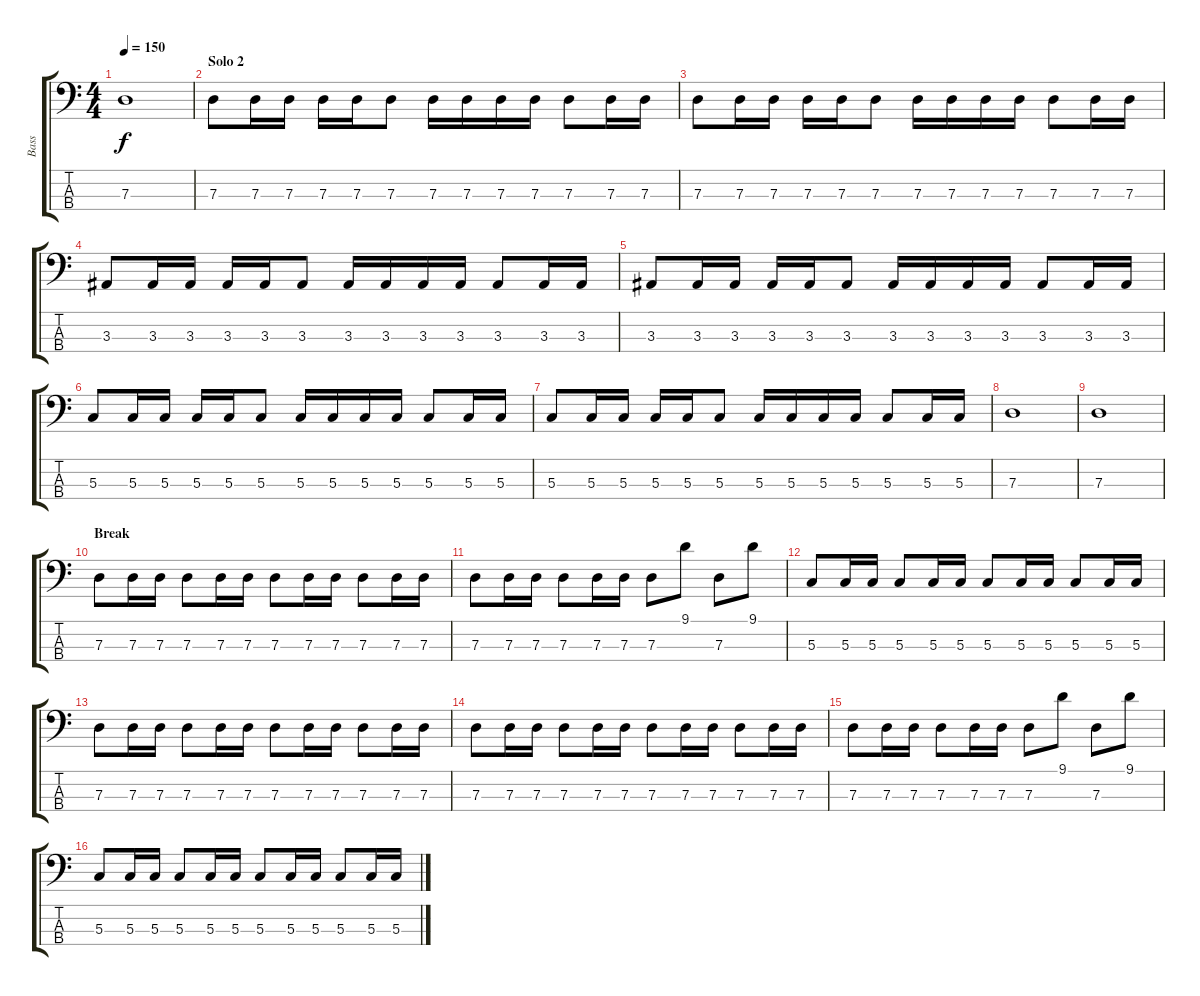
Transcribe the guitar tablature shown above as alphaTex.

\track ("Bass" "Bass") {instrument electricbassfinger}
\staff {score tabs}
\tuning (F2 C2 G1 D1) {hide}
\ts (4 4)
\tempo 150
\clef f4
\ks c
7.3.1{dy f} |
\section ("" "Solo 2")
7.3.8 7.3.16 7.3.16 7.3.16 7.3.16 7.3.8 7.3.16 7.3.16 7.3.16 7.3.16 7.3.8 7.3.16 7.3.16 |
7.3.8 7.3.16 7.3.16 7.3.16 7.3.16 7.3.8 7.3.16 7.3.16 7.3.16 7.3.16 7.3.8 7.3.16 7.3.16 |
3.3.8 3.3.16 3.3.16 3.3.16 3.3.16 3.3.8 3.3.16 3.3.16 3.3.16 3.3.16 3.3.8 3.3.16 3.3.16 |
3.3.8 3.3.16 3.3.16 3.3.16 3.3.16 3.3.8 3.3.16 3.3.16 3.3.16 3.3.16 3.3.8 3.3.16 3.3.16 |
5.3.8 5.3.16 5.3.16 5.3.16 5.3.16 5.3.8 5.3.16 5.3.16 5.3.16 5.3.16 5.3.8 5.3.16 5.3.16 |
5.3.8 5.3.16 5.3.16 5.3.16 5.3.16 5.3.8 5.3.16 5.3.16 5.3.16 5.3.16 5.3.8 5.3.16 5.3.16 |
7.3.1 |
7.3.1 |
\section ("" "Break")
7.3.8 7.3.16 7.3.16 7.3.8 7.3.16 7.3.16 7.3.8 7.3.16 7.3.16 7.3.8 7.3.16 7.3.16 |
7.3.8 7.3.16 7.3.16 7.3.8 7.3.16 7.3.16 7.3.8 9.1.8 7.3.8 9.1.8 |
5.3.8 5.3.16 5.3.16 5.3.8 5.3.16 5.3.16 5.3.8 5.3.16 5.3.16 5.3.8 5.3.16 5.3.16 |
7.3.8 7.3.16 7.3.16 7.3.8 7.3.16 7.3.16 7.3.8 7.3.16 7.3.16 7.3.8 7.3.16 7.3.16 |
7.3.8 7.3.16 7.3.16 7.3.8 7.3.16 7.3.16 7.3.8 7.3.16 7.3.16 7.3.8 7.3.16 7.3.16 |
7.3.8 7.3.16 7.3.16 7.3.8 7.3.16 7.3.16 7.3.8 9.1.8 7.3.8 9.1.8 |
5.3.8 5.3.16 5.3.16 5.3.8 5.3.16 5.3.16 5.3.8 5.3.16 5.3.16 5.3.8 5.3.16 5.3.16
